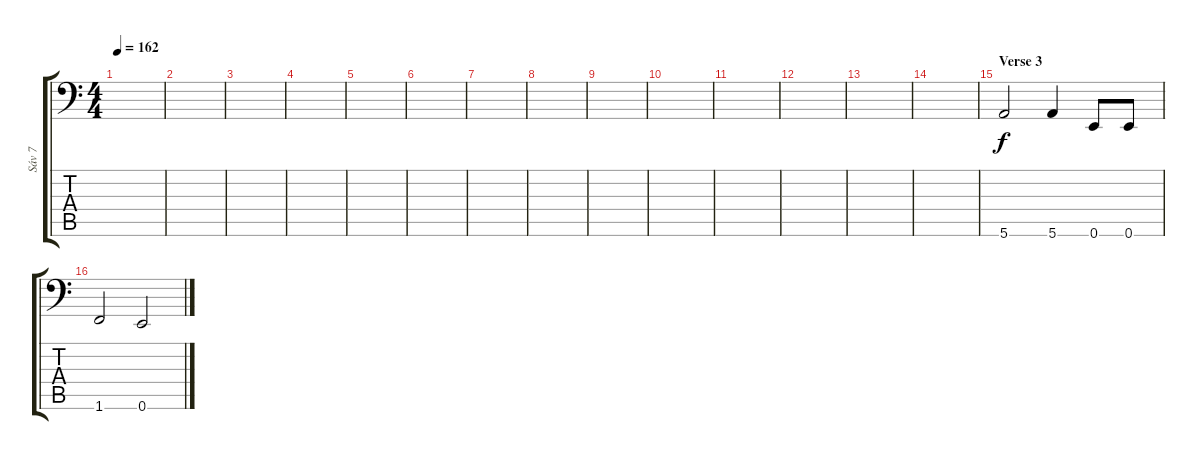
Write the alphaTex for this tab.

\track ("Sáv 7" "Sáv 7") {instrument electricbassfinger}
\staff {score tabs}
\tuning (E3 B2 G2 D2 A1 E1) {hide}
\ts (4 4)
\tempo 162
\clef f4
\ks c
|
|
|
|
|
|
|
|
|
|
|
|
|
|
\section ("" "Verse 3")
5.6.2 5.6.4 0.6.8 0.6.8 |
1.6.2 0.6.2
